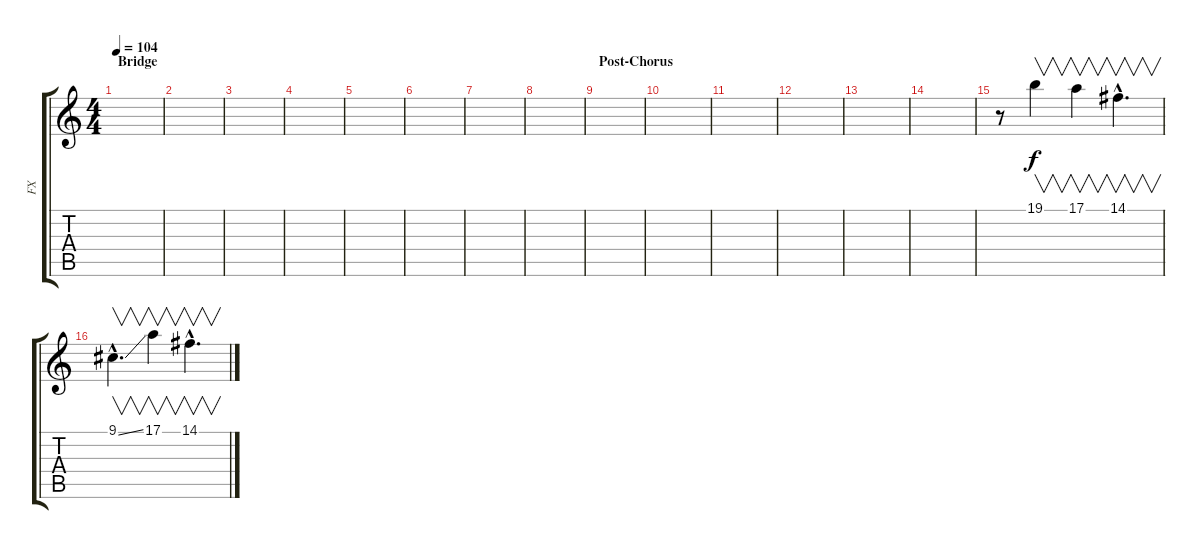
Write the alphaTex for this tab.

\track ("FX" "FX") {instrument lead1square}
\staff {score tabs}
\tuning (E4 B3 G3 D3 A2 E2) {hide}
\ts (4 4)
\section ("" "Bridge")
\tempo 104
\clef g2
\ks c
|
|
|
|
|
|
|
|
\section ("" "Post-Chorus")
|
|
|
|
|
|
r.8 19.1.4{v} 17.1.4{v} 14.1{hac}.4{v d} |
9.1{ss hac}.4{v d} 17.1.4{v} 14.1{hac}.4{v d}
